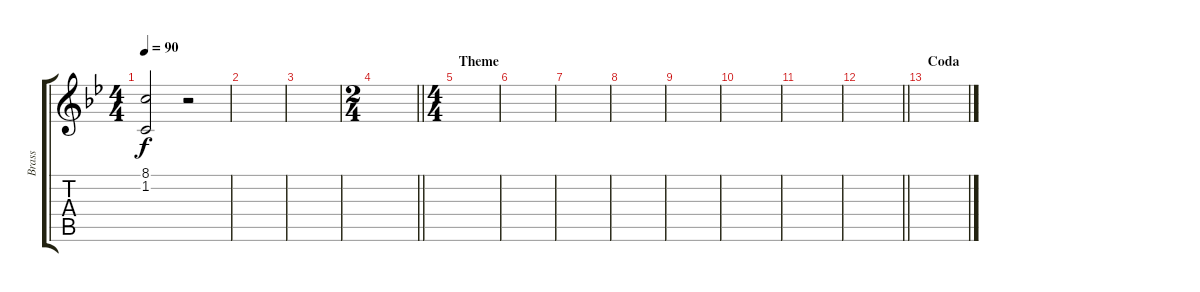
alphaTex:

\track ("Brass" "Brass") {instrument brasssection}
\staff {score tabs}
\tuning (E4 B3 G3 D3 A2 E2) {hide}
\ts (4 4)
\tempo 90
\clef g2
\ks bb
(8.1{t} 1.2{t}).2{dy f} r.2 |
|
|
\ts (2 4)
\barLineRight lightlight
|
\ts (4 4)
\section ("" "Theme")
|
|
|
|
|
|
|
\barLineRight lightlight
|
\section ("" "Coda")
